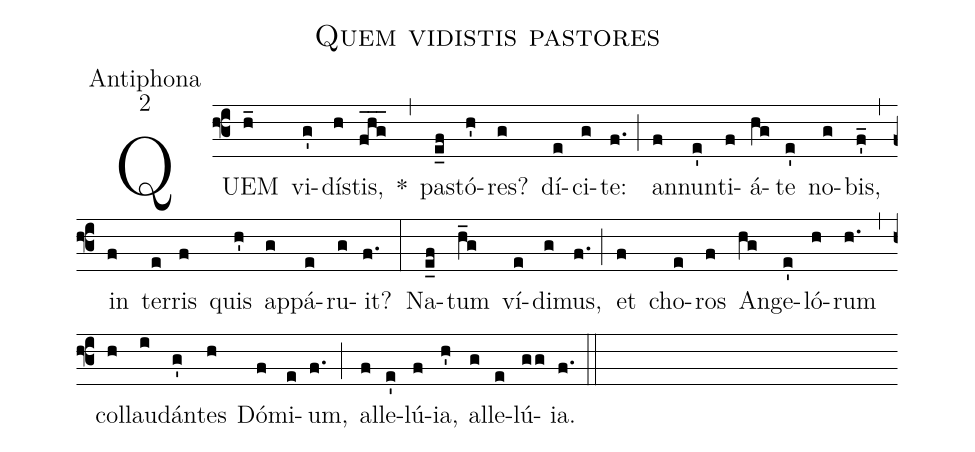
name:Quem vidistis pastores;
office-part:Antiphona;
mode:2;
%%
(f3) QUEM(h_) vi(g')dí(h)stis,(fhg___) *(,) pa(e_f)stó(h')res?(g) dí(e)ci(g)te:(f.) (;) an(f)nun(e')ti(f)á(hg)te(e') no(g)bis,(f'_) (,) in(f) ter(e)ris(f) quis(h') ap(g)pá(e)ru(g)it?(f.) (:) Na(e_f)tum(h_g) ví(e)di(g)mus,(f.) (;) et(f) cho(e)ros(f) An(hg)ge(e')ló(h)rum(h.) (,) col(h)lau(i)dán(g')tes(h) Dó(f)mi(e)um,(f.) (;) al(f)le(e')lú(f)ia,(h') al(g)le(e)lú(gg)ia.(f.) (::)
